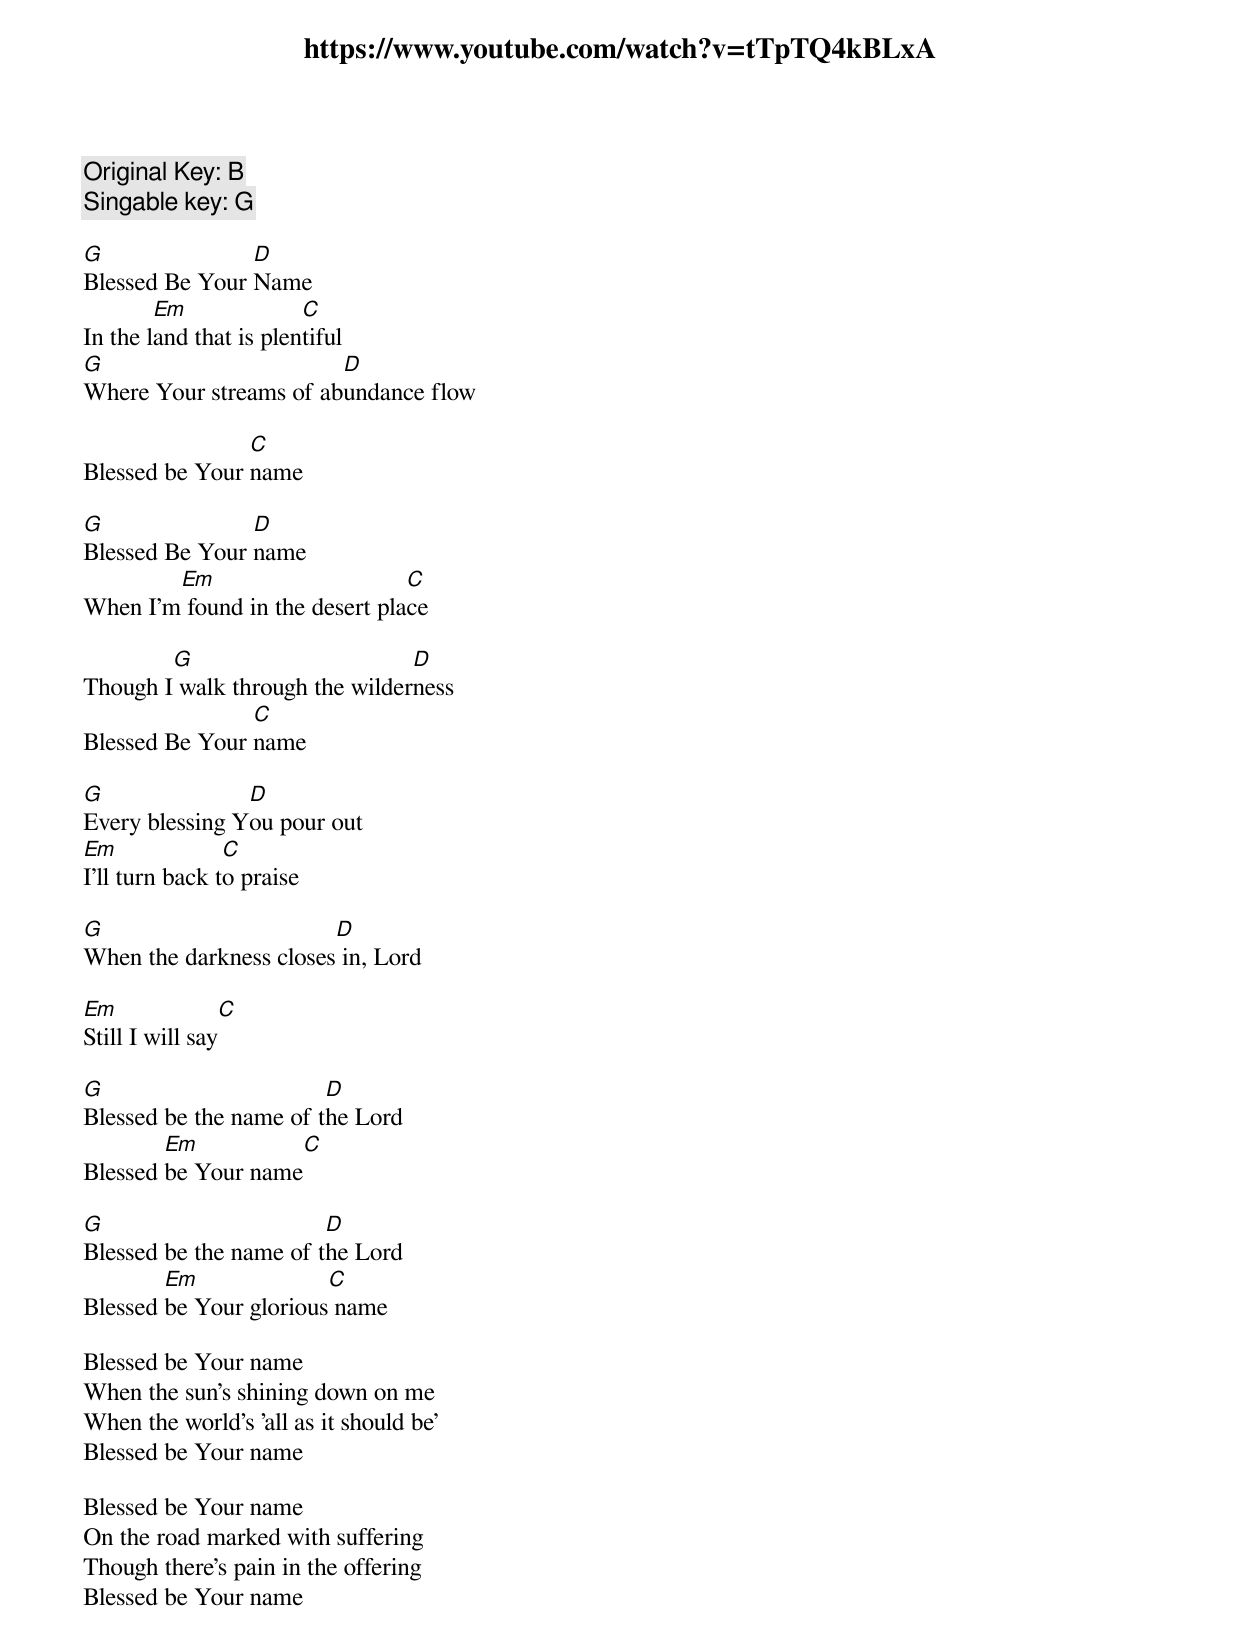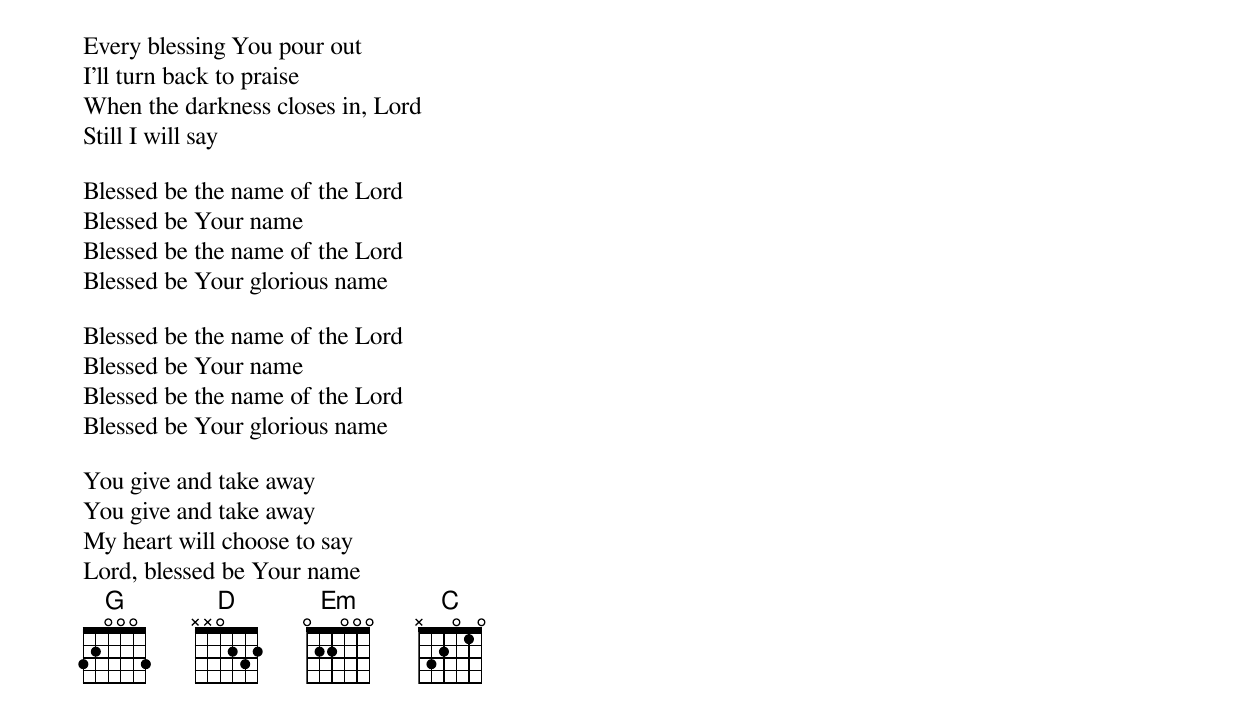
https://www.youtube.com/watch?v=tTpTQ4kBLxA

Original Key: B
Singable key: G

G		D
Blessed Be Your Name
	Em		C
In the land that is plentiful
G			D
Where Your streams of abundance flow

		C
Blessed be Your name

G		D
Blessed Be Your name
	Em			C
When I'm found in the desert place

	G			D
Though I walk through the wilderness
		C
Blessed Be Your name

G		D
Every blessing You pour out
Em		C
I'll turn back to praise

G			D
When the darkness closes in, Lord

Em		C
Still I will say

G			D
Blessed be the name of the Lord
	Em		C
Blessed be Your name

G			D
Blessed be the name of the Lord
	Em		C
Blessed be Your glorious name

Blessed be Your name
When the sun's shining down on me
When the world's 'all as it should be'
Blessed be Your name

Blessed be Your name
On the road marked with suffering
Though there's pain in the offering
Blessed be Your name

Every blessing You pour out
I'll turn back to praise
When the darkness closes in, Lord
Still I will say

Blessed be the name of the Lord
Blessed be Your name
Blessed be the name of the Lord
Blessed be Your glorious name

Blessed be the name of the Lord
Blessed be Your name
Blessed be the name of the Lord
Blessed be Your glorious name

You give and take away
You give and take away
My heart will choose to say
Lord, blessed be Your name
